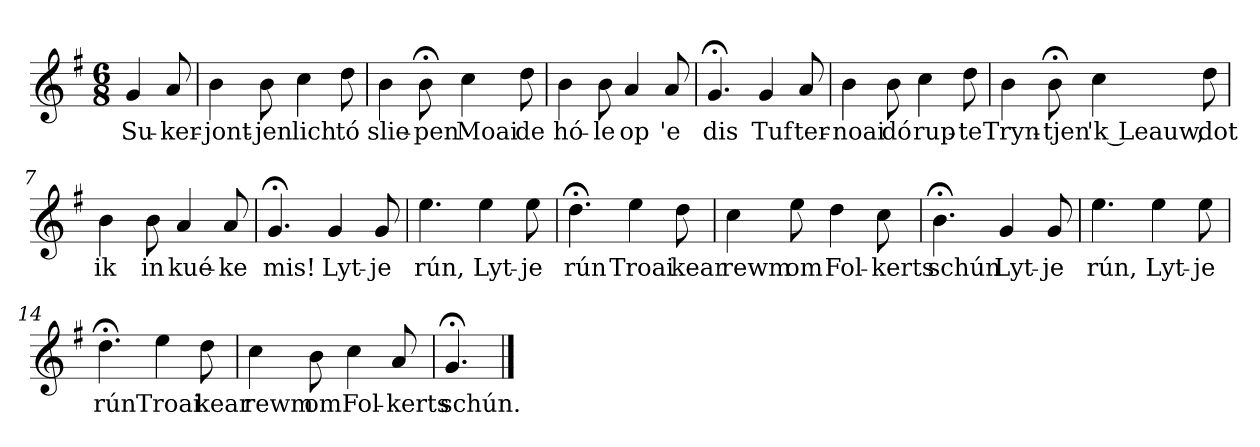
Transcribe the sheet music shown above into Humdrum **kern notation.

**kern	**text
*part1	*part1
*staff1	*staff1
*k[f#]	*
*G:	*
*M6/8	*
*MM120	*
=	=
4g	Su-
8a	-ker-
=1	=1
4b	-jont-
8b	-jen
4cc	lich
8dd	tó
=2	=2
4b	slie-
8b;<	-pen
4cc	Moai
8dd	de
=3	=3
4b	hó-
8b	-le
4a	op
8a	'e
=4	=4
4.g;<	dis
4g	Tuf
8a	ter-
=5	=5
4b	-noai
8b	dó
4cc	rup-
8dd	-te
=6	=6
4b	Tryn-
8b;<	-tjen
4cc	'k Leauw,
8dd	dot
=7	=7
4b	ik
8b	in
4a	kué-
8a	-ke
=8	=8
4.g;<	mis!
4g	Lyt-
8g	-je
=9	=9
4.ee	rún,
4ee	Lyt-
8ee	-je
=10	=10
4.dd;<	rún
4ee	Troai
8dd	kear
=11	=11
4cc	rewm
8ee	om
4dd	Fol-
8cc	-kerts
=12	=12
4.b;<	schún
4g	Lyt-
8g	-je
=13	=13
4.ee	rún,
4ee	Lyt-
8ee	-je
=14	=14
4.dd;<	rún
4ee	Troai
8dd	kear
=15	=15
4cc	rewm
8b	om
4cc	Fol-
8a	-kerts
=16	=16
4.g;<	schún.
==	==
*-	*-
